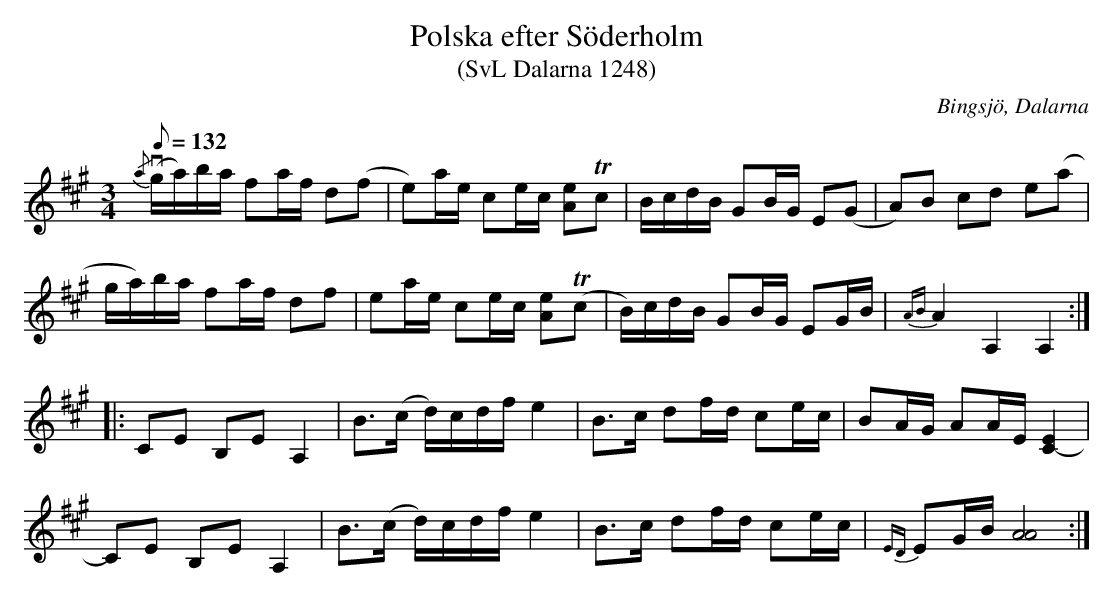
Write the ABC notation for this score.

X:1
T:Polska efter Söderholm
T:(SvL Dalarna 1248)
O:Bingsjö, Dalarna
M:3/4
L:1/8
K:A
Q:132
{/a}v(g/a/)b/a/ fa/f/ d(f|e)a/e/ ce/c/ [Ae]Tc|B/c/d/B/ GB/G/ E(G|A)B cd e(a|
g/a/)b/a/ fa/f/ df|ea/e/ ce/c/ [Ae](Tc|B/)c/d/B/ GB/G/ EG/B/|{AB}A2 A,2A,2:|
|:CE B,E A,2|B>(c d/)c/d/f/ e2|B>c df/d/ ce/c/|BA/G/ AA/E/ [EC-]2|
CE B,E A,2|B>(c d/)c/d/f/ e2|B>c df/d/ ce/c/|{ED}EG/B/ [AA]4:|
